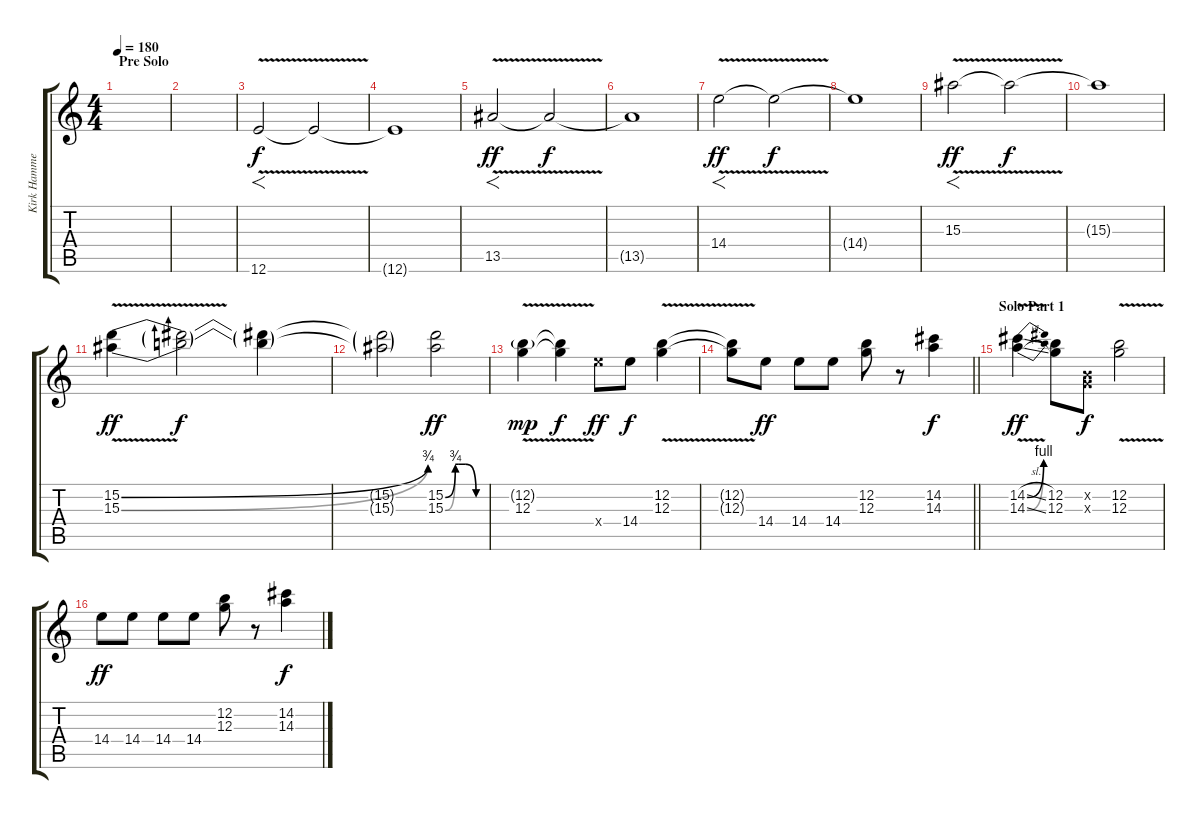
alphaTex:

\track ("Kirk Hammet (Lead)" "Kirk Hamme") {instrument overdrivenguitar}
\staff {score tabs}
\tuning (E4 B3 G3 D3 A2 E2) {hide}
\ts (4 4)
\section ("" "Pre Solo")
\tempo 180
\clef g2
\ks c
|
|
12.6{v}.2{f} 12.6{t}.2{dy f} |
12.6{t}.1 |
13.5{v}.2{f dy ff} 13.5{t}.2{dy f} |
13.5{t}.1 |
14.4{v}.2{f dy ff} 14.4{t}.2{dy f} |
14.4{t}.1 |
15.3{v}.2{f dy ff} 15.3{t}.2{dy f} |
15.3{t}.1 |
(15.2{be (bend 0 0 60 3)} 15.3{be (bend 0 0 60 3) v}).4{dy ff} (15.2{t} 15.3{t}).2{dy f} (15.2{t} 15.3{t}).4 |
(15.2{t} 15.3{t}).2 (15.2{be (custom 0 0 15 3 20 3 30 3 46 0 60 0)} 15.3{be (custom 0 0 15 3 20 3 30 3 46 0 60 0)}).2{dy ff} |
(12.2{v g} 12.3{v}).4{dy mp} (12.2{t} 12.3{t}).4{dy f} 14.4{x}.8{dy ff} 14.4.8{dy f} (12.2{v} 12.3{v}).4 |
\barLineRight lightlight
(12.2{t} 12.3{t}).8 14.4.8{dy ff} 14.4.8 14.4.8 (12.2 12.3).8 r.8 (14.2 14.3).4{dy f} |
\section ("" "Solo Part 1")
(14.2{be (bend 0 0 60 4) v sl} 14.3{be (bend 0 0 60 4) sl}).4{dy ff} (12.2 12.3).8 (0.2{x} 0.3{x}).8{dy f} (12.2 12.3{v}).2 |
14.4.8{dy ff} 14.4.8 14.4.8 14.4.8 (12.2 12.3).8 r.8 (14.2 14.3).4{dy f}
